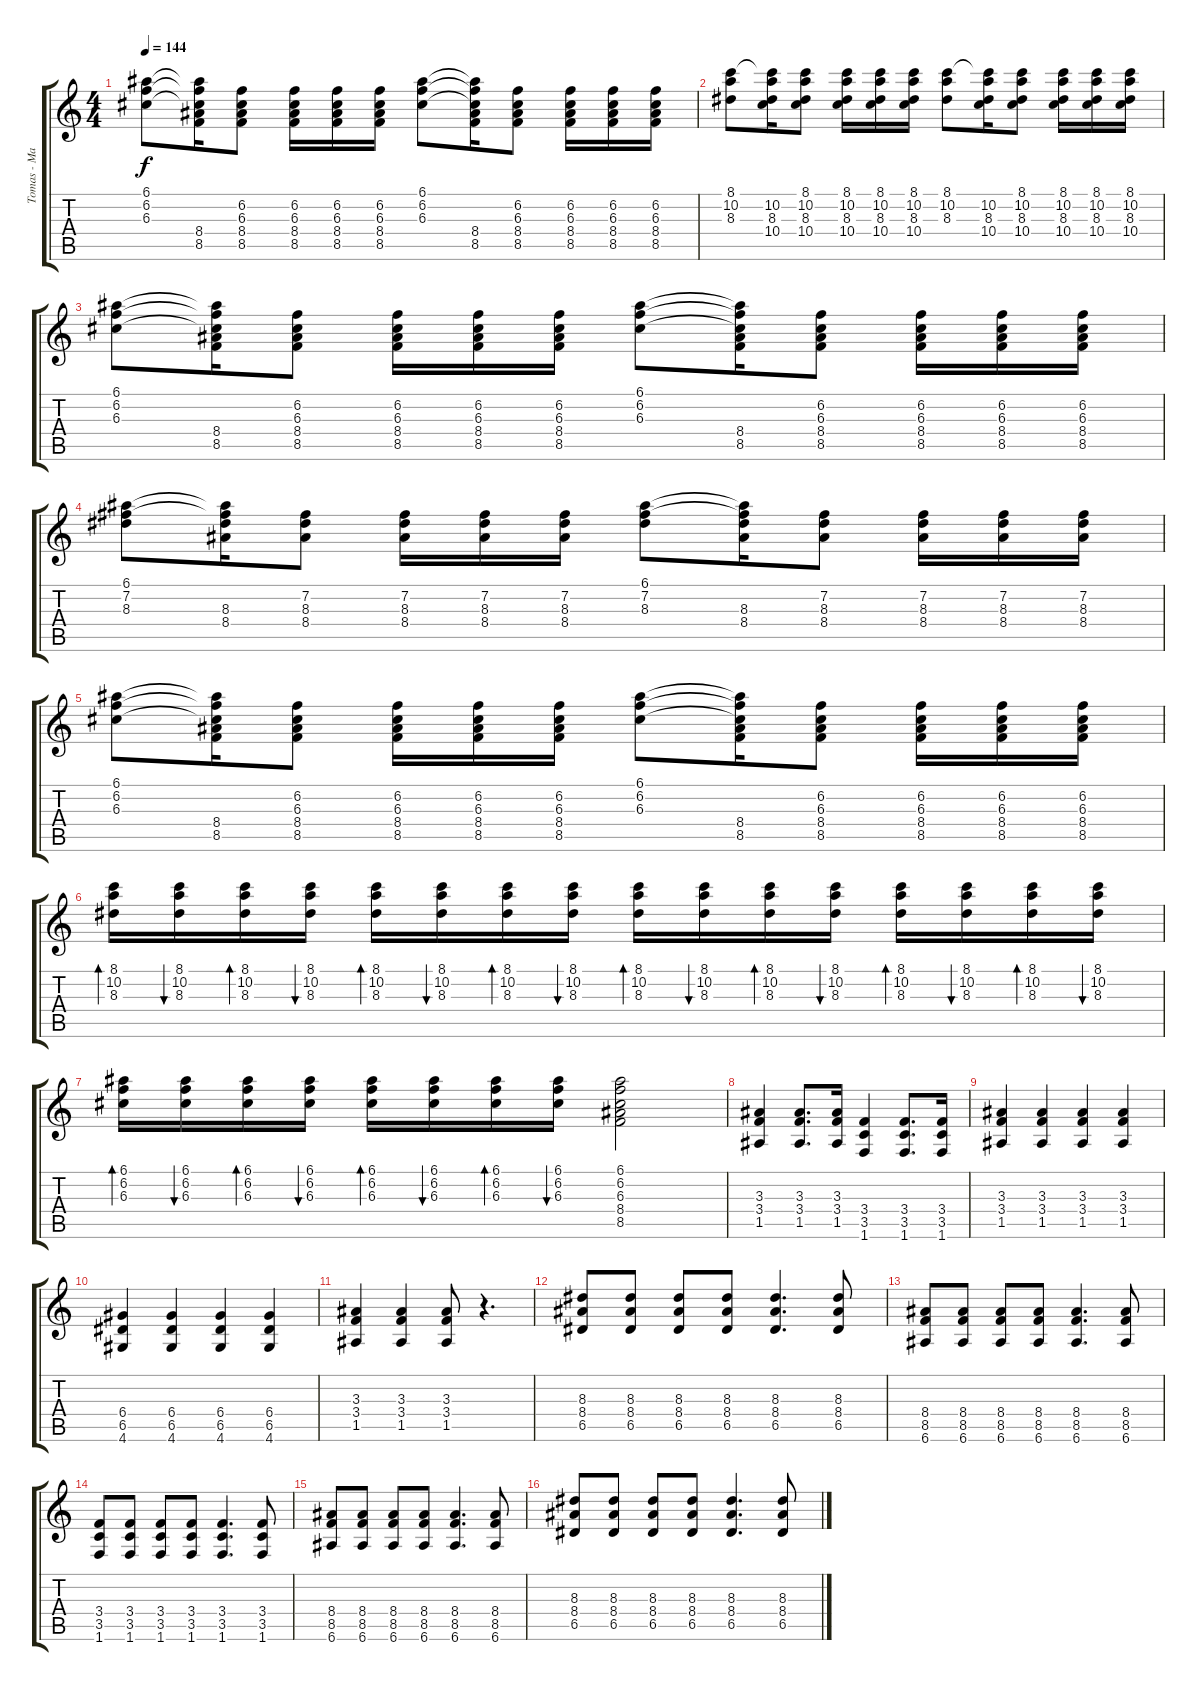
\track ("Tomas - Main Guitar" "Tomas - Ma") {instrument electricguitarclean}
\staff {score tabs}
\tuning (E4 B3 G3 D3 A2 E2) {hide}
\ts (4 4)
\tempo 144
\clef g2
\ks c
(6.1 6.2 6.3).8{dy f} (6.1{t} 6.2{t} 6.3{t} 8.4 8.5).16 (6.2 6.3 8.4 8.5).8 (6.2 6.3 8.4 8.5).16 (6.2 6.3 8.4 8.5).16 (6.2 6.3 8.4 8.5).16 (6.1 6.2 6.3).8 (6.1{t} 6.2{t} 6.3{t} 8.4 8.5).16 (6.2 6.3 8.4 8.5).8 (6.2 6.3 8.4 8.5).16 (6.2 6.3 8.4 8.5).16 (6.2 6.3 8.4 8.5).16 |
(8.1 10.2 8.3).8 (8.1{t} 10.2 8.3 10.4).16 (8.1 10.2 8.3 10.4).8 (8.1 10.2 8.3 10.4).16 (8.1 10.2 8.3 10.4).16 (8.1 10.2 8.3 10.4).16 (8.1 10.2 8.3).8 (8.1{t} 10.2 8.3 10.4).16 (8.1 10.2 8.3 10.4).8 (8.1 10.2 8.3 10.4).16 (8.1 10.2 8.3 10.4).16 (8.1 10.2 8.3 10.4).16 |
(6.1 6.2 6.3).8 (6.1{t} 6.2{t} 6.3{t} 8.4 8.5).16 (6.2 6.3 8.4 8.5).8 (6.2 6.3 8.4 8.5).16 (6.2 6.3 8.4 8.5).16 (6.2 6.3 8.4 8.5).16 (6.1 6.2 6.3).8 (6.1{t} 6.2{t} 6.3{t} 8.4 8.5).16 (6.2 6.3 8.4 8.5).8 (6.2 6.3 8.4 8.5).16 (6.2 6.3 8.4 8.5).16 (6.2 6.3 8.4 8.5).16 |
(6.1 7.2 8.3).8 (6.1{t} 7.2{t} 8.3 8.4).16 (7.2 8.3 8.4).8 (7.2 8.3 8.4).16 (7.2 8.3 8.4).16 (7.2 8.3 8.4).16 (6.1 7.2 8.3).8 (6.1{t} 7.2{t} 8.3 8.4).16 (7.2 8.3 8.4).8 (7.2 8.3 8.4).16 (7.2 8.3 8.4).16 (7.2 8.3 8.4).16 |
(6.1 6.2 6.3).8 (6.1{t} 6.2{t} 6.3{t} 8.4 8.5).16 (6.2 6.3 8.4 8.5).8 (6.2 6.3 8.4 8.5).16 (6.2 6.3 8.4 8.5).16 (6.2 6.3 8.4 8.5).16 (6.1 6.2 6.3).8 (6.1{t} 6.2{t} 6.3{t} 8.4 8.5).16 (6.2 6.3 8.4 8.5).8 (6.2 6.3 8.4 8.5).16 (6.2 6.3 8.4 8.5).16 (6.2 6.3 8.4 8.5).16 |
(8.1 10.2 8.3).16{bd 60} (8.1 10.2 8.3).16{bu 60} (8.1 10.2 8.3).16{bd 60} (8.1 10.2 8.3).16{bu 60} (8.1 10.2 8.3).16{bd 60} (8.1 10.2 8.3).16{bu 60} (8.1 10.2 8.3).16{bd 60} (8.1 10.2 8.3).16{bu 60} (8.1 10.2 8.3).16{bd 60} (8.1 10.2 8.3).16{bu 60} (8.1 10.2 8.3).16{bd 60} (8.1 10.2 8.3).16{bu 60} (8.1 10.2 8.3).16{bd 60} (8.1 10.2 8.3).16{bu 60} (8.1 10.2 8.3).16{bd 60} (8.1 10.2 8.3).16{bu 60} |
(6.1 6.2 6.3).16{bd 60} (6.1 6.2 6.3).16{bu 60} (6.1 6.2 6.3).16{bd 60} (6.1 6.2 6.3).16{bu 60} (6.1 6.2 6.3).16{bd 60} (6.1 6.2 6.3).16{bu 60} (6.1 6.2 6.3).16{bd 60} (6.1 6.2 6.3).16{bu 60} (6.1 6.2 6.3 8.4 8.5).2 |
(3.3 3.4 1.5).4{instrument distortionguitar} (3.3 3.4 1.5).8{d} (3.3 3.4 1.5).16 (3.4 3.5 1.6).4 (3.4 3.5 1.6).8{d} (3.4 3.5 1.6).16 |
(3.3 3.4 1.5).4 (3.3 3.4 1.5).4 (3.3 3.4 1.5).4 (3.3 3.4 1.5).4 |
(6.4 6.5 4.6).4 (6.4 6.5 4.6).4 (6.4 6.5 4.6).4 (6.4 6.5 4.6).4 |
(3.3 3.4 1.5).4 (3.3 3.4 1.5).4 (3.3 3.4 1.5).8 r.4{d} |
(8.3 8.4 6.5).8 (8.3 8.4 6.5).8 (8.3 8.4 6.5).8 (8.3 8.4 6.5).8 (8.3 8.4 6.5).4{d} (8.3 8.4 6.5).8 |
(8.4 8.5 6.6).8 (8.4 8.5 6.6).8 (8.4 8.5 6.6).8 (8.4 8.5 6.6).8 (8.4 8.5 6.6).4{d} (8.4 8.5 6.6).8 |
(3.4 3.5 1.6).8 (3.4 3.5 1.6).8 (3.4 3.5 1.6).8 (3.4 3.5 1.6).8 (3.4 3.5 1.6).4{d} (3.4 3.5 1.6).8 |
(8.4 8.5 6.6).8 (8.4 8.5 6.6).8 (8.4 8.5 6.6).8 (8.4 8.5 6.6).8 (8.4 8.5 6.6).4{d} (8.4 8.5 6.6).8 |
(8.3 8.4 6.5).8 (8.3 8.4 6.5).8 (8.3 8.4 6.5).8 (8.3 8.4 6.5).8 (8.3 8.4 6.5).4{d} (8.3 8.4 6.5).8
